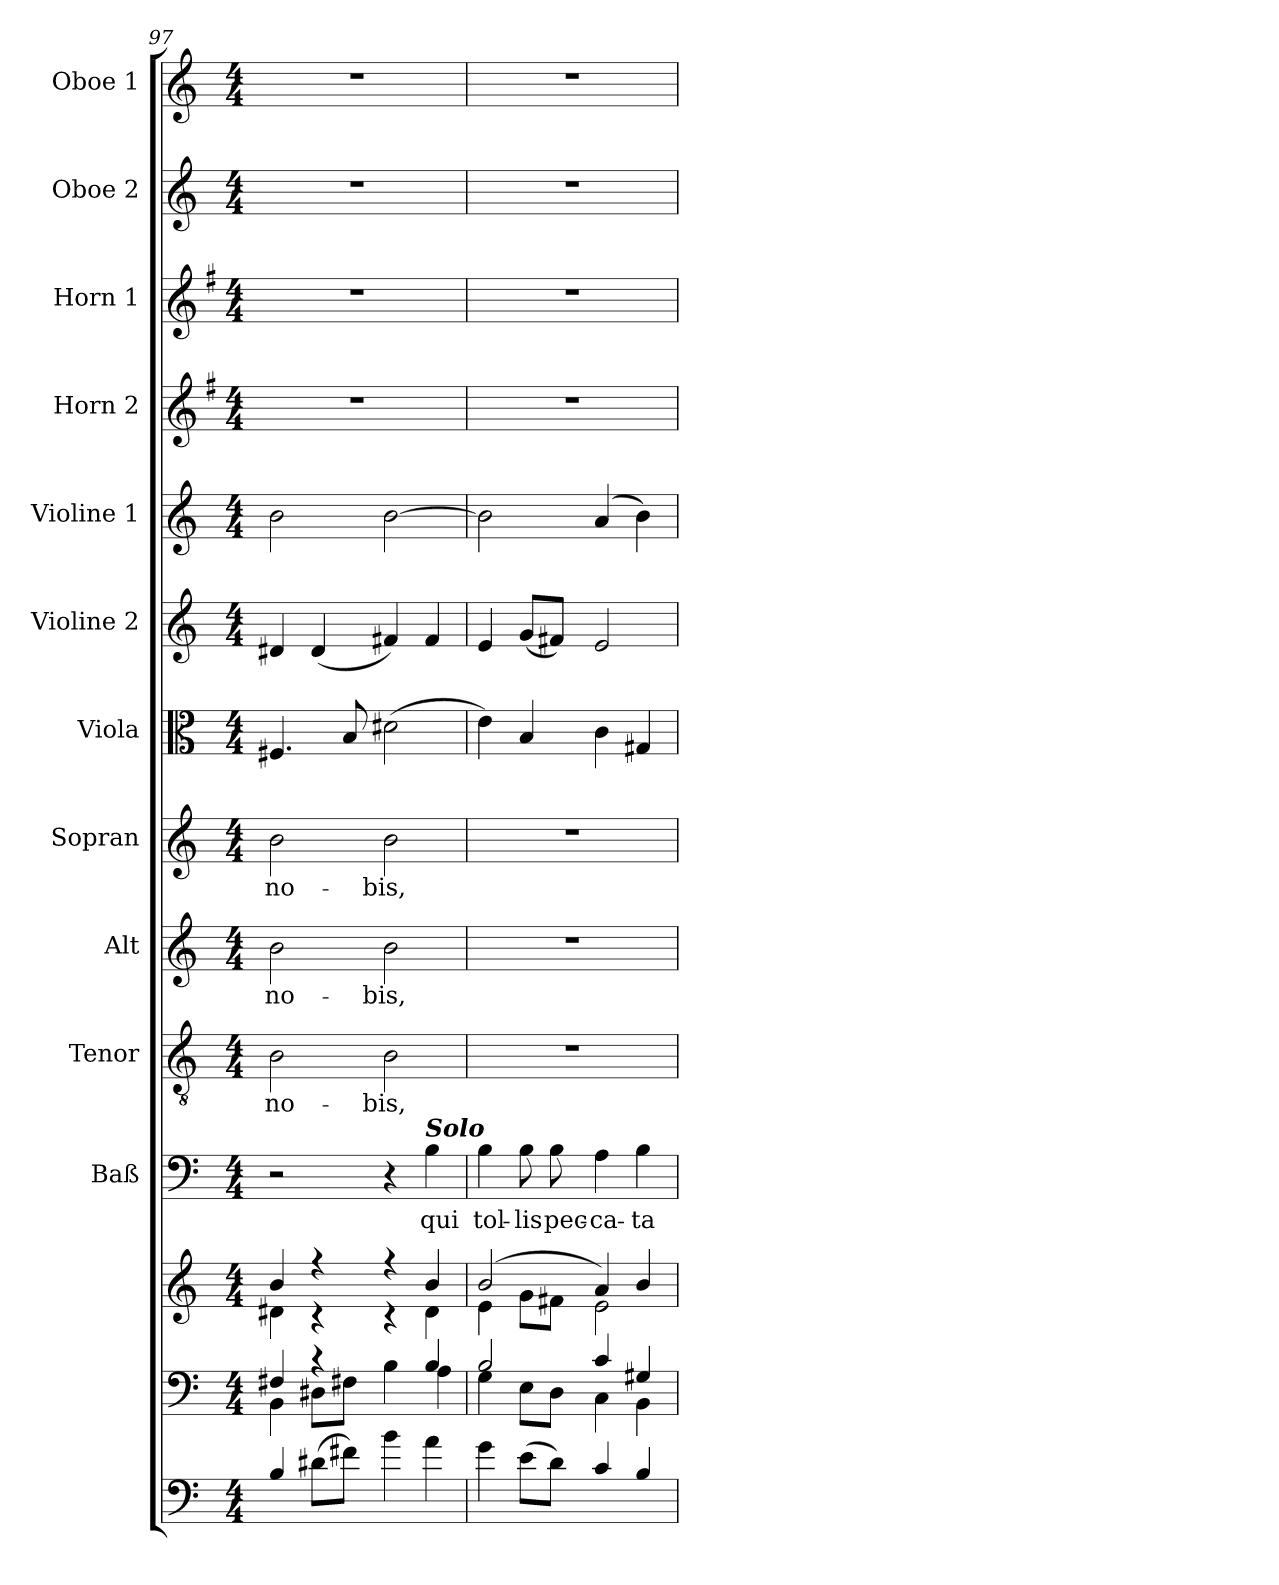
**kern	**kern	**kern	**kern	**text	**kern	**text	**kern	**text	**kern	**text	**kern	**kern	**kern	**kern	**kern	**kern	**kern
*part13	*part12	*part12	*part11	*part11	*part10	*part10	*part9	*part9	*part8	*part8	*part7	*part6	*part5	*part4	*part3	*part2	*part1
*staff14	*staff13	*staff12	*staff11	*staff11	*staff10	*staff10	*staff9	*staff9	*staff8	*staff8	*staff7	*staff6	*staff5	*staff4	*staff3	*staff2	*staff1
*	*	*	*I"Baß	*	*I"Tenor	*	*I"Alt	*	*I"Sopran	*	*I"Viola	*I"Violine 2	*I"Violine 1	*I"Horn 2	*I"Horn 1	*I"Oboe 2	*I"Oboe 1
*	*	*	*I'Baß	*	*I'Ten	*	*I'Alt	*	*I'Sop	*	*I'Vla.	*I'Vln. 2	*I'Vln. 1	*I'Hrn. 2	*I'Hrn. 1	*I'Ob. 2	*I'Ob. 1
*clefF4	*clefF4	*clefG2	*clefF4	*	*clefGv2	*	*clefG2	*	*clefG2	*	*clefC3	*clefG2	*clefG2	*clefG2	*clefG2	*clefG2	*clefG2
*ITrd7c12	*	*	*	*	*	*	*	*	*	*	*	*	*	*ITrd4c7	*ITrd4c7	*	*
*k[]	*k[]	*k[]	*k[]	*	*k[]	*	*k[]	*	*k[]	*	*k[]	*k[]	*k[]	*k[]	*k[]	*k[]	*k[]
*C:	*C:	*C:	*C:	*	*C:	*	*C:	*	*C:	*	*C:	*C:	*C:	*C:	*C:	*C:	*C:
*M4/4	*M4/4	*M4/4	*M4/4	*	*M4/4	*	*M4/4	*	*M4/4	*	*M4/4	*M4/4	*M4/4	*M4/4	*M4/4	*M4/4	*M4/4
=97	=97	=97	=97	=97	=97	=97	=97	=97	=97	=97	=97	=97	=97	=97	=97	=97	=97
*	*^	*^	*	*	*	*	*	*	*	*	*	*	*	*	*	*	*
!	!	!	!	!	!	!	!	!LO:LY:b	!	!LO:LY:b	!	!LO:LY:b	!	!	!	!	!	!	!
4BB/	4F#X/	4BB\	4b/	4d#X\	2r	.	2B\	no-	2b\	no-	2b\	no-	4.F#X/	4d#X/	2b\	1r	1r	1r	1r
(>8D#X\L	4rc	8D#X\L	4r	4r	.	.	.	.	.	.	.	.	.	(<4d#/	.	.	.	.	.
8F#X\J)	.	8F#X\J	.	.	.	.	.	.	.	.	.	.	8B/	.	.	.	.	.	.
!	!	!	!	!	!	!	!	!LO:LY:b	!	!LO:LY:b	!	!LO:LY:b	!	!	!	!	!	!	!
4B\	4ryy	4B\	4r	4r	4r	.	2B\	-bis,	2b\	-bis,	2b\	-bis,	(>2d#X\	4f#X/)	[2b\	.	.	.	.
!	!	!	!	!	!LO:TX:a:Bi:t=Solo	!	!	!	!	!	!	!	!	!	!	!	!	!	!
!	!	!	!	!	!	!LO:LY:b	!	!	!	!	!	!	!	!	!	!	!	!	!
4A\	4B/	4A\	4b/	4d#\	4B\	qui	.	.	.	.	.	.	.	4f#/	.	.	.	.	.
!!LO:PB:g=z
=98	=98	=98	=98	=98	=98	=98	=98	=98	=98	=98	=98	=98	=98	=98	=98	=98	=98	=98	=98
!	!	!	!	!	!	!LO:LY:b	!	!	!	!	!	!	!	!	!	!	!	!	!
4G\	2B/	4G\	(2b/	4e\	4B\	tol-	1r	.	1r	.	1r	.	4e\)	4e/	2b\]	1r	1r	1r	1r
!	!	!	!	!	!	!LO:LY:b	!	!	!	!	!	!	!	!	!	!	!	!	!
(>8E\L	.	8E\L	.	8g\L	8B\	-lis	.	.	.	.	.	.	4B/	(<8g/L	.	.	.	.	.
!	!	!	!	!	!	!LO:LY:b	!	!	!	!	!	!	!	!	!	!	!	!	!
8D\J)	.	8D\J	.	8f#X\J	8B\	pec-	.	.	.	.	.	.	.	8f#X/J)	.	.	.	.	.
!	!	!	!	!	!	!LO:LY:b	!	!	!	!	!	!	!	!	!	!	!	!	!
4C/	4c/	4C\	4a/)	2e\	4A\	-ca-	.	.	.	.	.	.	4c\	2e/	(4a/	.	.	.	.
!	!	!	!	!	!	!LO:LY:b	!	!	!	!	!	!	!	!	!	!	!	!	!
4BB/	4G#X/	4BB\	4b/	.	4B\	-ta	.	.	.	.	.	.	4G#X/	.	4b\)	.	.	.	.
*	*v	*v	*	*	*	*	*	*	*	*	*	*	*	*	*	*	*	*	*
*	*	*v	*v	*	*	*	*	*	*	*	*	*	*	*	*	*	*	*
=	=	=	=	=	=	=	=	=	=	=	=	=	=	=	=	=	=
*-	*-	*-	*-	*-	*-	*-	*-	*-	*-	*-	*-	*-	*-	*-	*-	*-	*-
